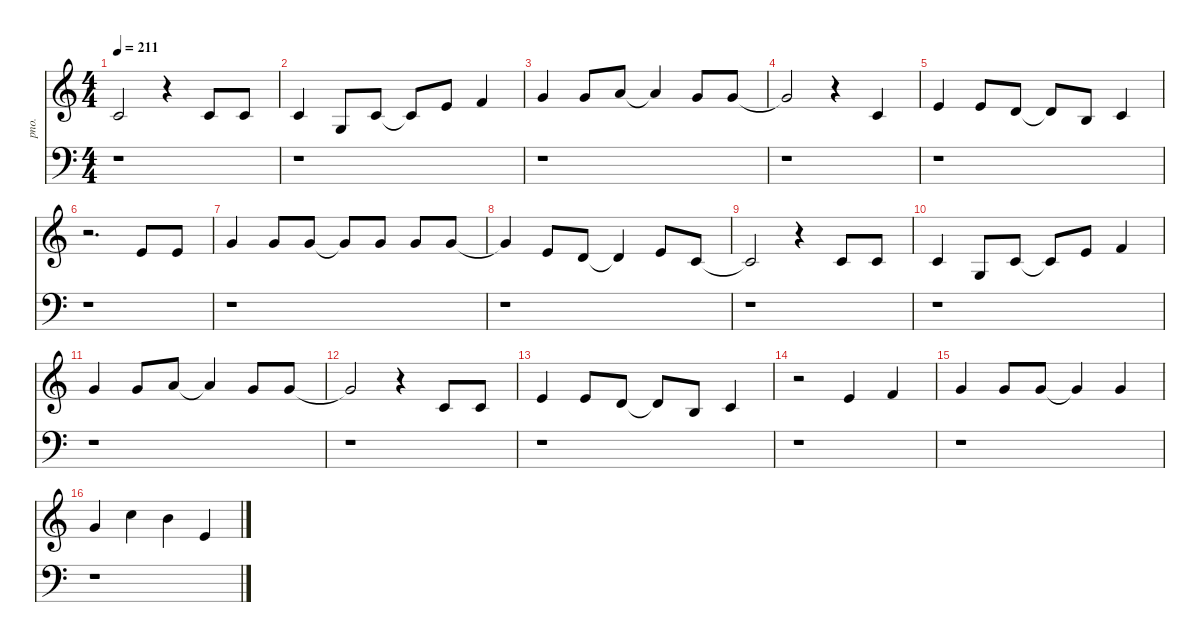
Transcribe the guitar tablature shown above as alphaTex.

\defaultSystemsLayout 4
\hideDynamics
\bracketExtendMode nobrackets
\otherSystemsTrackNameOrientation horizontal
\track ("Vocal" "pno.") {instrument acousticgrandpiano}
\staff {score}
\tuning (E4 B3 G3 D3 A2 E2)
\ts (4 4)
\tempo 211
\clef g2
\ks c
1.2{t}.2{dy ff} r.4 1.2.8 1.2.8 |
1.2.4 0.3.8 1.2.8 1.2{t}.8 0.1.8 1.1.4 |
3.1.4 3.1.8 5.1.8 5.1{t}.4 3.1.8 3.1.8 |
3.1{t}.2 r.4 1.2.4 |
0.1.4 0.1.8 3.2.8 3.2{t}.8 4.3.8 5.3.4 |
r.2{d} 5.2.8 5.2.8 |
3.1.4 3.1.8 3.1.8 3.1{t}.8 3.1.8 3.1.8 3.1.8 |
3.1{t}.4 5.2.8 3.2.8 3.2{t}.4 0.1.8 1.2.8 |
1.2{t}.2 r.4 1.2.8 1.2.8 |
1.2.4 0.3.8 1.2.8 1.2{t}.8 0.1.8 1.1.4 |
3.1.4 3.1.8 5.1.8 5.1{t}.4 3.1.8 3.1.8 |
3.1{t}.2 r.4 1.2.8 1.2.8 |
0.1.4 0.1.8 3.2.8 3.2{t}.8 4.3.8 5.3.4 |
r.2 0.1.4 1.1.4 |
3.1.4 3.1.8 3.1.8 3.1{t}.4 3.1.4 |
3.1.4 8.1.4 7.1.4 5.2.4
\staff {score}
\tuning (G2 D2 A1 E1 B0)
\clef f4
\ottava regular
\simile none
\ks c
r.1{dy ff} |
r.1 |
r.1 |
r.1 |
r.1 |
r.1 |
r.1 |
r.1 |
r.1 |
r.1 |
r.1 |
r.1 |
r.1 |
r.1 |
r.1 |
r.1
